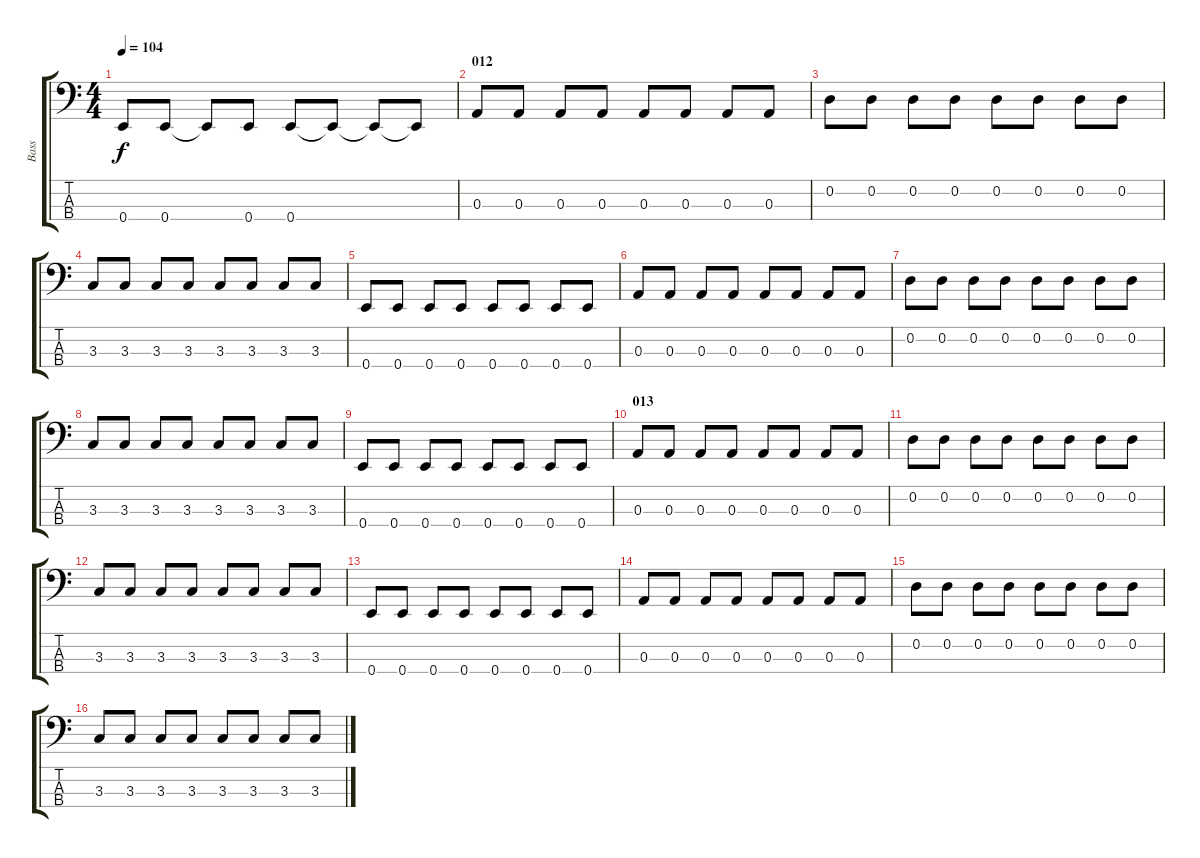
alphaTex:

\track ("Bass" "Bass") {instrument electricbassfinger}
\staff {score tabs}
\tuning (G2 D2 A1 E1) {hide}
\ts (4 4)
\tempo 104
\clef f4
\ks c
0.4.8{dy f} 0.4.8 0.4{t}.8 0.4.8 0.4.8 0.4{t}.8 0.4{t}.8 0.4{t}.8 |
\section ("" "012")
0.3.8 0.3.8 0.3.8 0.3.8 0.3.8 0.3.8 0.3.8 0.3.8 |
0.2.8 0.2.8 0.2.8 0.2.8 0.2.8 0.2.8 0.2.8 0.2.8 |
3.3.8 3.3.8 3.3.8 3.3.8 3.3.8 3.3.8 3.3.8 3.3.8 |
0.4.8 0.4.8 0.4.8 0.4.8 0.4.8 0.4.8 0.4.8 0.4.8 |
0.3.8 0.3.8 0.3.8 0.3.8 0.3.8 0.3.8 0.3.8 0.3.8 |
0.2.8 0.2.8 0.2.8 0.2.8 0.2.8 0.2.8 0.2.8 0.2.8 |
3.3.8 3.3.8 3.3.8 3.3.8 3.3.8 3.3.8 3.3.8 3.3.8 |
0.4.8 0.4.8 0.4.8 0.4.8 0.4.8 0.4.8 0.4.8 0.4.8 |
\section ("" "013")
0.3.8 0.3.8 0.3.8 0.3.8 0.3.8 0.3.8 0.3.8 0.3.8 |
0.2.8 0.2.8 0.2.8 0.2.8 0.2.8 0.2.8 0.2.8 0.2.8 |
3.3.8 3.3.8 3.3.8 3.3.8 3.3.8 3.3.8 3.3.8 3.3.8 |
0.4.8 0.4.8 0.4.8 0.4.8 0.4.8 0.4.8 0.4.8 0.4.8 |
0.3.8 0.3.8 0.3.8 0.3.8 0.3.8 0.3.8 0.3.8 0.3.8 |
0.2.8 0.2.8 0.2.8 0.2.8 0.2.8 0.2.8 0.2.8 0.2.8 |
3.3.8 3.3.8 3.3.8 3.3.8 3.3.8 3.3.8 3.3.8 3.3.8
